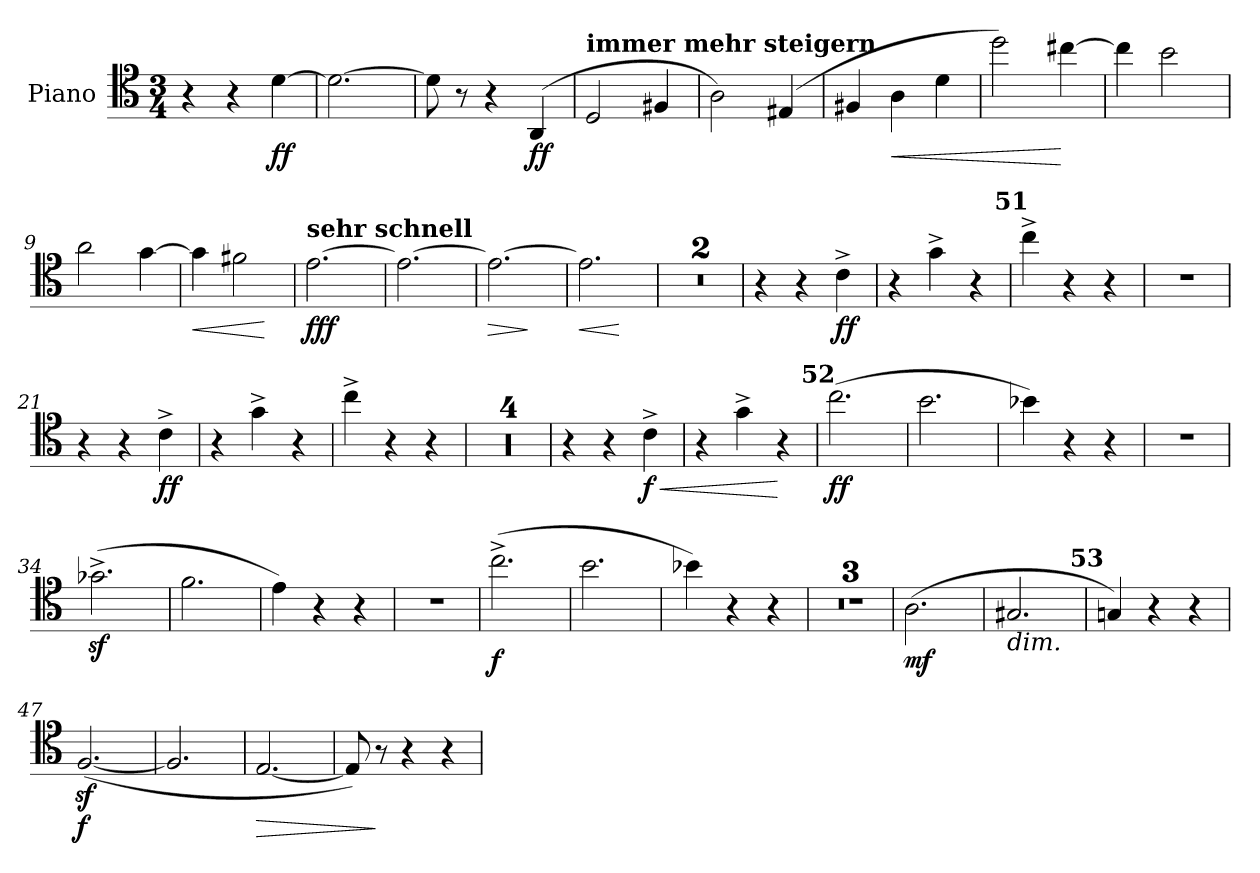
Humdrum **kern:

**kern	**dynam
*part1	*part1
*staff1	*staff1
*I"Piano	*
*I'Pno.	*
*clefC4	*
*k[]	*
*M3/4	*
*MM270	*
=1	=1
4r	.
4r	.
!	!LO:DY:b
[4d\	ff
=2	=2
2.d\_	.
=3	=3
8d\]	.
8r	.
4r	.
!	!LO:DY:b
(>4AA/	ff
=4	=4
!LO:TX:a:B:t=immer mehr steigern	!
2D/	.
4F#X/	.
=5	=5
2A\)	.
(>4E#X/	.
=6	=6
4F#X/	.
!	!LO:HP:b
4A\	<
4d\	.
=7	=7
2dd\)	.
[4cc#X\	[
=8	=8
4cc#\]	.
2b\	.
=9	=9
2a\	.
[4g\	.
=10	=10
!	!LO:HP:b
4g\]	<
2f#X\	.
.	[
=11	=11
!LO:TX:a:B:t=sehr schnell	!
!	!LO:DY:b
[2.e\	fff
=12	=12
2.e\_	.
!!LO:LB:g=z
=13	=13
!	!LO:HP:b
2.e\_	>
.	]
=14	=14
!	!LO:HP:b
2.e\]	<
.	[
=15	=15
2.r	.
=16	=16
2.r	.
=17	=17
4r	.
4r	.
!	!LO:DY:b
4c^\	ff
=18	=18
4r	.
4g^\	.
4r	.
!!LO:REH:place=s1:a:B:enc=none:fs=14:t=51
=19	=19
4cc^\	.
4r	.
4r	.
=20	=20
2.r	.
=21	=21
4r	.
4r	.
!	!LO:DY:b
4c^\	ff
=22	=22
4r	.
4g^\	.
4r	.
=23	=23
4cc^\	.
4r	.
4r	.
!!LO:LB:g=z
=24	=24
2.r	.
=25	=25
2.r	.
=26	=26
2.r	.
=27	=27
2.r	.
=28	=28
4r	.
4r	.
!	!LO:HP:b
!	!LO:DY:n=1:b
4c^\	< f
=29	=29
4r	.
4g^\	.
4r	[
!!LO:REH:place=s1:a:B:enc=none:fs=14:t=52
=30	=30
!	!LO:DY:b
(>2.cc\	ff
=31	=31
2.b\	.
=32	=32
4b-X\)	.
4r	.
4r	.
=33	=33
2.r	.
=34	=34
(>2.g-Xz<^\	.
=35	=35
2.f\	.
=36	=36
4e\)	.
4r	.
4r	.
=37	=37
2.r	.
=38	=38
!	!LO:DY:b
(>2.cc^\	f
=39	=39
2.b\	.
=40	=40
4b-X\)	.
4r	.
4r	.
!!LO:LB:g=z
=41	=41
2.r	.
=42	=42
2.r	.
=43	=43
2.r	.
=44	=44
!	!LO:DY:b
(>2.A\	mf
=45	=45
!LO:TX:b:i:t=dim.	!
2.G#X/	.
!!LO:REH:place=s1:a:B:enc=none:fs=14:t=53
=46	=46
4Gn/)	.
4r	.
4r	.
=47	=47
!	!LO:DY:b
(<[2.Fz</	f
=48	=48
2.F/]	.
=49	=49
!	!LO:HP:b
[2.E/	>
=50	=50
8E/])	.
8r	]
4r	.
4r	.
=	=
*-	*-
